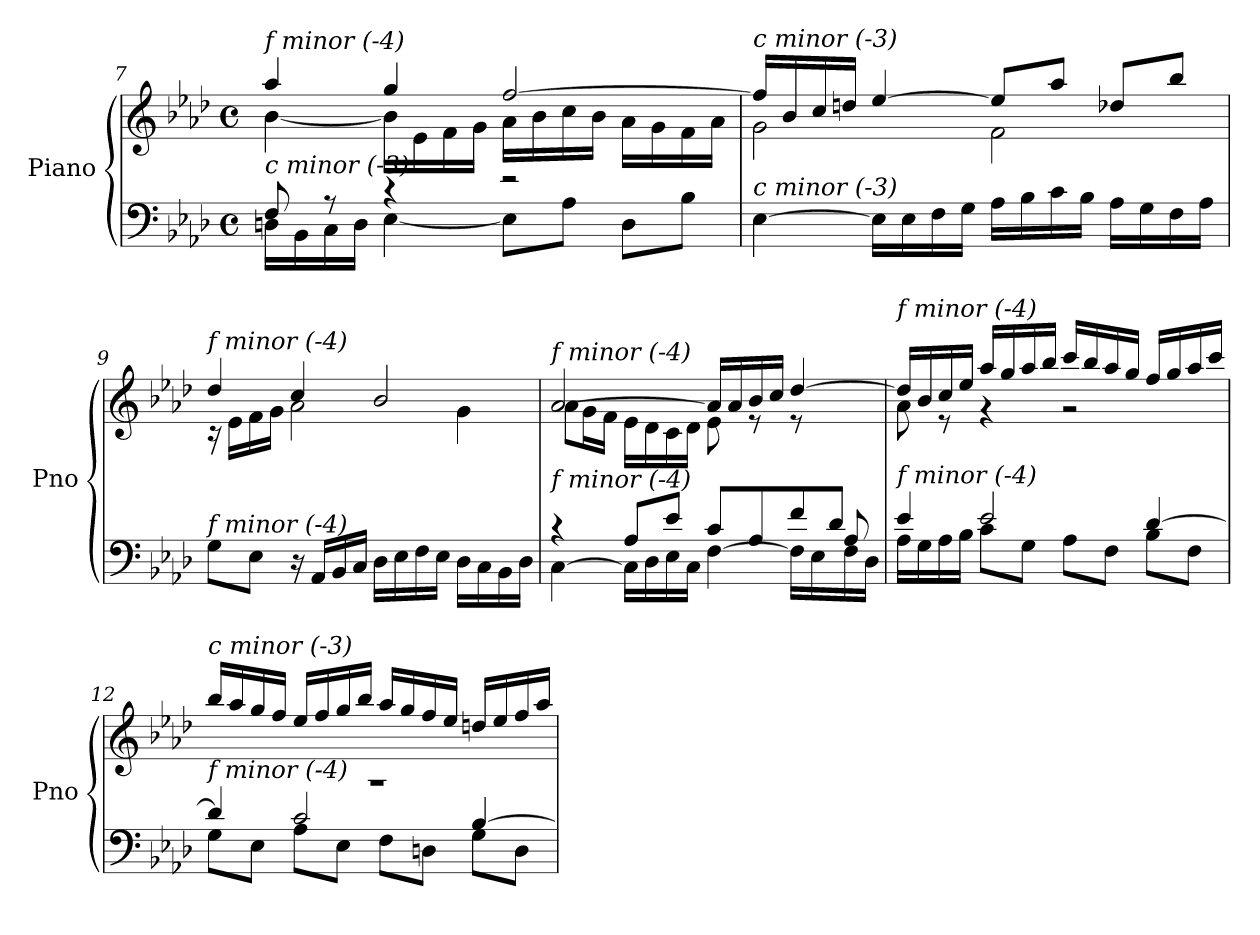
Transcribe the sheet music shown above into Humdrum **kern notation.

**kern	**kern
*part1	*part1
*staff2	*staff1
*I"Piano	*
*I'Pno	*
!!LO:LB:g=z
*clefF4	*clefG2
*k[b-e-a-d-]	*k[b-e-a-d-]
*M4/4	*M4/4
*met(c)	*met(c)
=7	=7
*^	*^
!	!	!LO:TX:i:t=f minor (-4)	!
!LO:TX:i:t=c minor (-3)	!	!	!
8F/	16Dn\LL	4aa-/	[4b-\
.	16BB-\	.	.
8r	16C\	.	.
.	16D\JJ	.	.
4r	[4E-\	4gg/	16b-\LL]
.	.	.	16e-\
.	.	.	16f\
.	.	.	16g\JJ
2r	8E-\L]	[2ff/	16a-\LL
.	.	.	16b-\
.	8A-\J	.	16cc\
.	.	.	16b-\JJ
.	8D\L	.	16a-\LL
.	.	.	16g\
.	8B-\J	.	16f\
.	.	.	16a-\JJ
*v	*v	*	*
=8	=8	=8
!	!LO:TX:i:t=c minor (-3)	!
!LO:TX:i:t=c minor (-3)	!	!
[4E-\	16ff/LL]	2g\
.	16b-/	.
.	16cc/	.
.	16ddn/JJ	.
16E-\LL]	[4ee-/	.
16E-\	.	.
16F\	.	.
16G\JJ	.	.
16A-\LL	8ee-/L]	2f\
16B-\	.	.
16c\	8aa-/J	.
16B-\JJ	.	.
16A-\LL	8dd-X/L	.
16G\	.	.
16F\	8bb-/J	.
16A-\JJ	.	.
!!LO:LB:g=z	!!
=9	=9	=9
!	!LO:TX:i:t=f minor (-4)	!
!LO:TX:i:t=f minor (-4)	!	!
8G\L	4dd-/	16r
.	.	16e-\LL
8E-\J	.	16f\
.	.	16g\JJ
16r	4cc/	2a-\
16AA-/LL	.	.
16BB-/	.	.
16C/JJ	.	.
16D-\LL	2b-/	.
16E-\	.	.
16F\	.	.
16E-\JJ	.	.
16D-\LL	.	4g\
16C\	.	.
16BB-\	.	.
16D-\JJ	.	.
!!LO:PB:g=z	!!
=10	=10	=10
*^	*	*
*	*^	*	*
!	!	!	!LO:TX:i:t=f minor (-4)	!
!LO:TX:i:t=f minor (-4)	!	!	!	!
2..ryy	4r	[4C\	[2a-/	8a-\L
.	.	.	.	16g\L
.	.	.	.	16f\JJ
.	8A-/L	16C\LL]	.	16e-\LL
.	.	16D-\	.	16d-\
.	8e-/J	16E-\	.	16c\
.	.	16C\JJ	.	16d-\JJ
.	8c/L	[4F\	16a-/LL]	8e-\
.	.	.	16a-/	.
.	8A-/	.	16b-/	8r
.	.	.	16cc/JJ	.
.	8f/	16F\LL]	[4dd-/	8r
.	.	16E-\	.	.
8A-/	8d-/J	16F\	.	8ryy
.	.	16D-\JJ	.	.
=11	=11	=11	=11	=11
!	!	!	!LO:TX:i:t=f minor (-4)	!
!LO:TX:i:t=f minor (-4)	!	!	!	!
*	*v	*v	*	*
4e-/	16A-\LL	16dd-/LL]	8a-\
.	16G\	16b-/	.
.	16A-\	16cc/	8r
.	16B-\JJ	16ee-/JJ	.
2e-/	8c\L	16aa-/LL	4r
.	.	16gg/	.
.	8G\J	16aa-/	.
.	.	16bb-/JJ	.
.	8A-\L	16ccc/LL	2r
.	.	16bb-/	.
.	8F\J	16aa-/	.
.	.	16gg/JJ	.
[4d-/	8B-\L	16ff/LL	.
.	.	16gg/	.
.	8F\J	16aa-/	.
.	.	16ccc/JJ	.
!!LO:PB:g=z	!!
=12	=12	=12	=12
!	!	!LO:TX:i:t=c minor (-3)	!
!LO:TX:i:t=f minor (-4)	!	!	!
4d-/]	8G\L	1rA	16bb-/LL
.	.	.	16aa-/
.	8E-\J	.	16gg/
.	.	.	16ff/JJ
2c/	8A-\L	.	16ee-/LL
.	.	.	16ff/
.	8E-\J	.	16gg/
.	.	.	16bb-/JJ
.	8F\L	.	16aa-/LL
.	.	.	16gg/
.	8Dn\J	.	16ff/
.	.	.	16ee-/JJ
[4B-/	8G\L	.	16ddn/LL
.	.	.	16ee-/
.	8D\J	.	16ff/
.	.	.	16aa-/JJ
*v	*v	*	*
*	*v	*v
=	=
*-	*-
